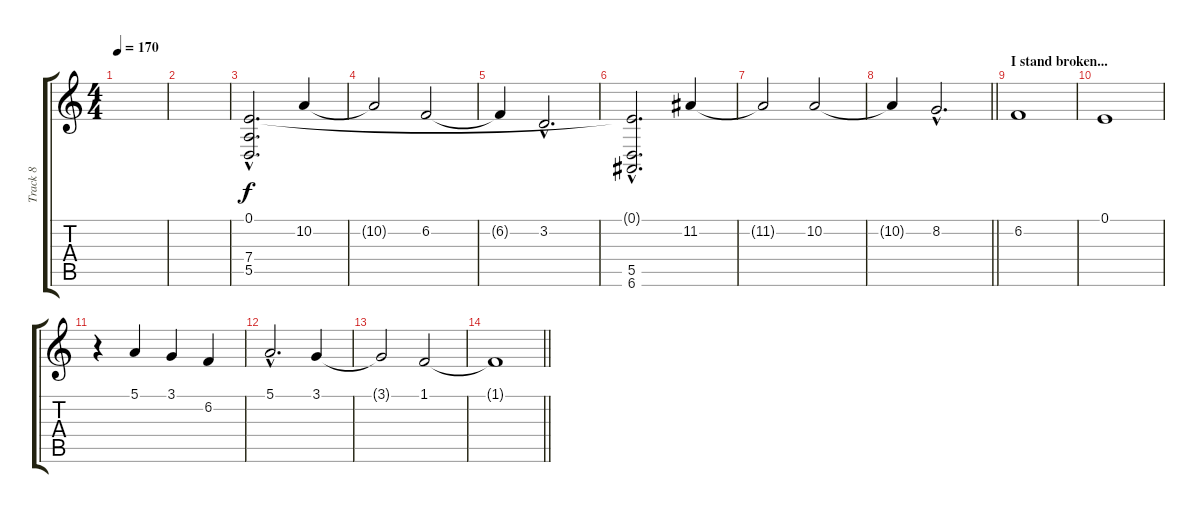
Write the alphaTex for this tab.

\track ("Track 8" "Track 8") {instrument acousticgrandpiano}
\staff {score tabs}
\tuning (E4 B3 G3 D3 A2 E2) {hide}
\ts (4 4)
\tempo 170
\clef g2
\ks c
|
|
(0.1{hac} 7.4{hac} 5.5{hac}).2{d volume 16 instrument acousticgrandpiano} 10.2.4 |
10.2{t}.2 6.2.2 |
6.2{t}.4 3.2{hac}.2{d} |
(0.1{hac t} 5.5{hac} 6.6{hac}).2{d} 11.2.4 |
11.2{t}.2 10.2.2 |
\barLineRight lightlight
10.2{t}.4 8.2{hac}.2{d} |
\section ("" "I stand broken...")
6.2.1 |
0.1.1 |
r.4 5.1.4 3.1.4 6.2.4 |
5.1{hac}.2{d} 3.1.4 |
3.1{t}.2 1.1.2 |
\barLineRight lightlight
1.1{t}.1
